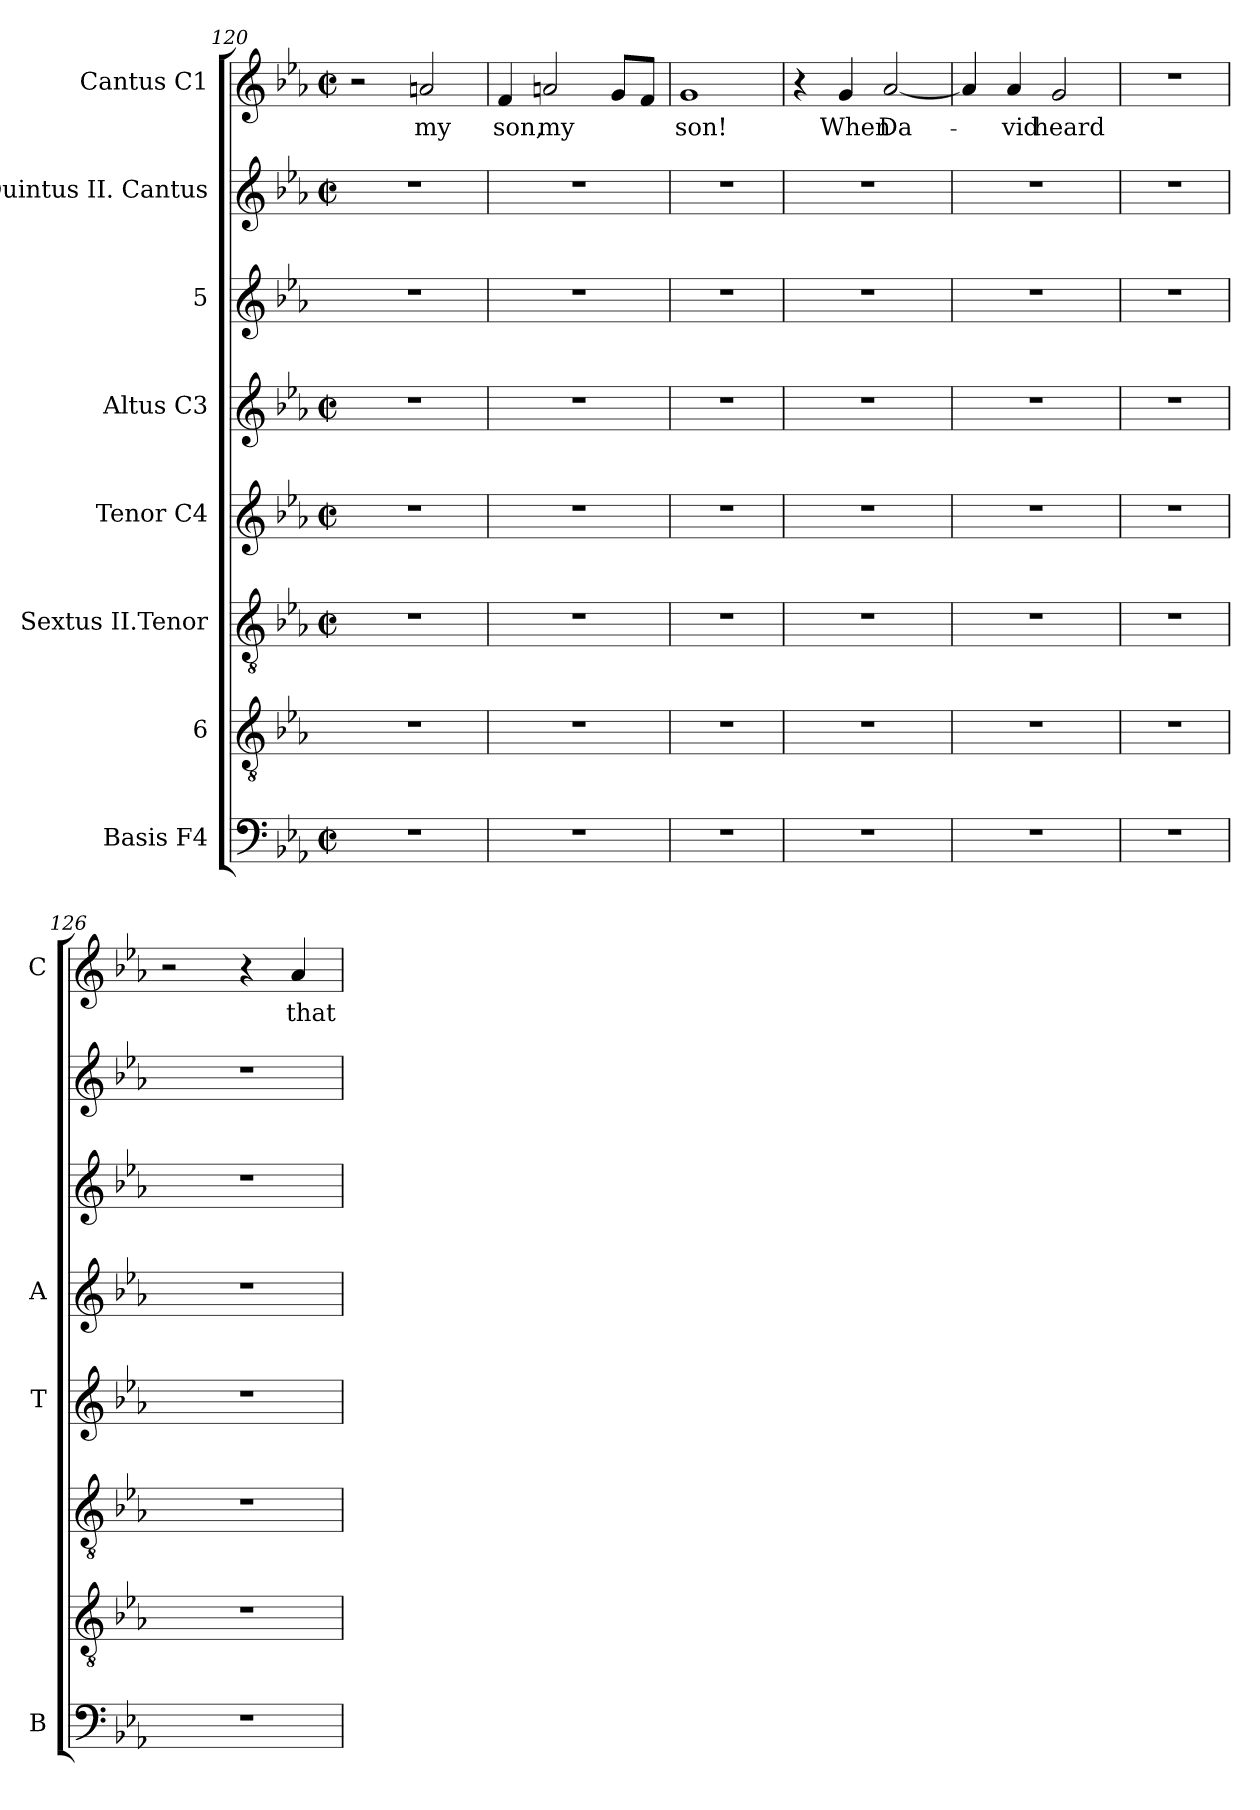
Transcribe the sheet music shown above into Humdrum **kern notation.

**kern	**kern	**kern	**kern	**kern	**kern	**kern	**kern	**text
*part8	*part7	*part6	*part5	*part4	*part3	*part2	*part1	*part1
*staff8	*staff7	*staff6	*staff5	*staff4	*staff3	*staff2	*staff1	*staff1
*I"Basis F4	*I"6	*I"Sextus II.Tenor	*I"Tenor C4	*I"Altus C3	*I"5	*I"Quintus II. Cantus	*I"Cantus C1	*
*I'B	*	*	*I'T	*I'A	*	*	*I'C	*
*clefF4	*clefGv2	*clefGv2	*clefG2	*clefG2	*clefG2	*clefG2	*clefG2	*
*k[b-e-a-]	*k[b-e-a-]	*k[b-e-a-]	*k[b-e-a-]	*k[b-e-a-]	*k[b-e-a-]	*k[b-e-a-]	*k[b-e-a-]	*
*E-:	*E-:	*E-:	*E-:	*E-:	*E-:	*E-:	*E-:	*
*M2/2	*	*M2/2	*M2/2	*M2/2	*	*M2/2	*M2/2	*
*met(c|)	*	*met(c|)	*met(c|)	*met(c|)	*	*met(c|)	*met(c|)	*
=120	=120	=120	=120	=120	=120	=120	=120	=120
1r	1r	1r	1r	1r	1r	1r	2r	.
!	!	!	!	!	!	!	!	!LO:LY:b
.	.	.	.	.	.	.	2an/	my
=121	=121	=121	=121	=121	=121	=121	=121	=121
!	!	!	!	!	!	!	!	!LO:LY:b
1r	1r	1r	1r	1r	1r	1r	4f/	son,
!	!	!	!	!	!	!	!	!LO:LY:b
.	.	.	.	.	.	.	2an/	my
.	.	.	.	.	.	.	8g/L	.
.	.	.	.	.	.	.	8f/J	.
=122	=122	=122	=122	=122	=122	=122	=122	=122
!	!	!	!	!	!	!	!	!LO:LY:b
1r	1r	1r	1r	1r	1r	1r	1g	son!
!!LO:PB:g=z
=123!	=123!	=123!	=123!	=123!	=123!	=123!	=123!	=123!
1r	1r	1r	1r	1r	1r	1r	4r	.
!	!	!	!	!	!	!	!	!LO:LY:b
.	.	.	.	.	.	.	4g/	When
!	!	!	!	!	!	!	!	!LO:LY:b
.	.	.	.	.	.	.	[<2a-/	Da-
=124	=124	=124	=124	=124	=124	=124	=124	=124
1r	1r	1r	1r	1r	1r	1r	4a-/]	.
!	!	!	!	!	!	!	!	!LO:LY:b
.	.	.	.	.	.	.	4a-/	-vid
!	!	!	!	!	!	!	!	!LO:LY:b
.	.	.	.	.	.	.	2g/	heard
=125	=125	=125	=125	=125	=125	=125	=125	=125
1r	1r	1r	1r	1r	1r	1r	1r	.
=126	=126	=126	=126	=126	=126	=126	=126	=126
1r	1r	1r	1r	1r	1r	1r	2r	.
.	.	.	.	.	.	.	4r	.
!	!	!	!	!	!	!	!	!LO:LY:b
.	.	.	.	.	.	.	4a-/	that
=	=	=	=	=	=	=	=	=
*-	*-	*-	*-	*-	*-	*-	*-	*-
